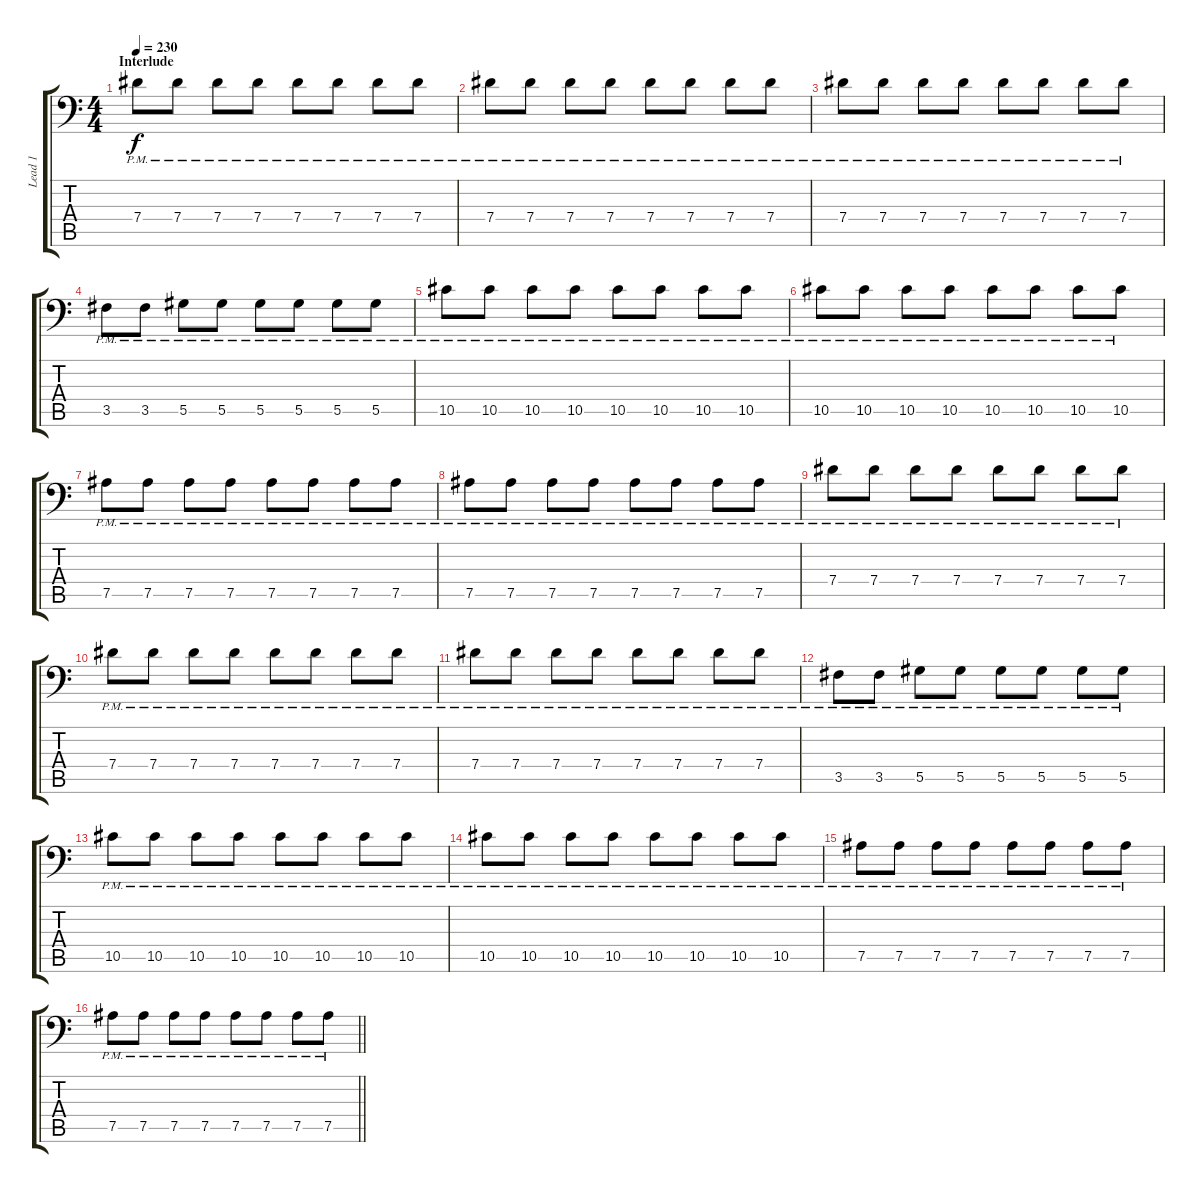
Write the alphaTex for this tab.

\track ("Lead 1" "Lead 1") {instrument overdrivenguitar}
\staff {score tabs}
\tuning (Bb3 F3 Db3 Ab2 Eb2 Bb1) {hide}
\ts (4 4)
\section ("" "Interlude")
\tempo 230
\clef f4
\ks c
7.4{pm}.8{dy f} 7.4{pm}.8 7.4{pm}.8 7.4{pm}.8 7.4{pm}.8 7.4{pm}.8 7.4{pm}.8 7.4{pm}.8 |
7.4{pm}.8 7.4{pm}.8 7.4{pm}.8 7.4{pm}.8 7.4{pm}.8 7.4{pm}.8 7.4{pm}.8 7.4{pm}.8 |
7.4{pm}.8 7.4{pm}.8 7.4{pm}.8 7.4{pm}.8 7.4{pm}.8 7.4{pm}.8 7.4{pm}.8 7.4{pm}.8 |
3.5{pm}.8 3.5{pm}.8 5.5{pm}.8 5.5{pm}.8 5.5{pm}.8 5.5{pm}.8 5.5{pm}.8 5.5{pm}.8 |
10.5{pm}.8 10.5{pm}.8 10.5{pm}.8 10.5{pm}.8 10.5{pm}.8 10.5{pm}.8 10.5{pm}.8 10.5{pm}.8 |
10.5{pm}.8 10.5{pm}.8 10.5{pm}.8 10.5{pm}.8 10.5{pm}.8 10.5{pm}.8 10.5{pm}.8 10.5{pm}.8 |
7.5{pm}.8 7.5{pm}.8 7.5{pm}.8 7.5{pm}.8 7.5{pm}.8 7.5{pm}.8 7.5{pm}.8 7.5{pm}.8 |
7.5{pm}.8 7.5{pm}.8 7.5{pm}.8 7.5{pm}.8 7.5{pm}.8 7.5{pm}.8 7.5{pm}.8 7.5{pm}.8 |
7.4{pm}.8 7.4{pm}.8 7.4{pm}.8 7.4{pm}.8 7.4{pm}.8 7.4{pm}.8 7.4{pm}.8 7.4{pm}.8 |
7.4{pm}.8 7.4{pm}.8 7.4{pm}.8 7.4{pm}.8 7.4{pm}.8 7.4{pm}.8 7.4{pm}.8 7.4{pm}.8 |
7.4{pm}.8 7.4{pm}.8 7.4{pm}.8 7.4{pm}.8 7.4{pm}.8 7.4{pm}.8 7.4{pm}.8 7.4{pm}.8 |
3.5{pm}.8 3.5{pm}.8 5.5{pm}.8 5.5{pm}.8 5.5{pm}.8 5.5{pm}.8 5.5{pm}.8 5.5{pm}.8 |
10.5{pm}.8 10.5{pm}.8 10.5{pm}.8 10.5{pm}.8 10.5{pm}.8 10.5{pm}.8 10.5{pm}.8 10.5{pm}.8 |
10.5{pm}.8 10.5{pm}.8 10.5{pm}.8 10.5{pm}.8 10.5{pm}.8 10.5{pm}.8 10.5{pm}.8 10.5{pm}.8 |
7.5{pm}.8 7.5{pm}.8 7.5{pm}.8 7.5{pm}.8 7.5{pm}.8 7.5{pm}.8 7.5{pm}.8 7.5{pm}.8 |
\barLineRight lightlight
7.5{pm}.8 7.5{pm}.8 7.5{pm}.8 7.5{pm}.8 7.5{pm}.8 7.5{pm}.8 7.5{pm}.8 7.5{pm}.8
